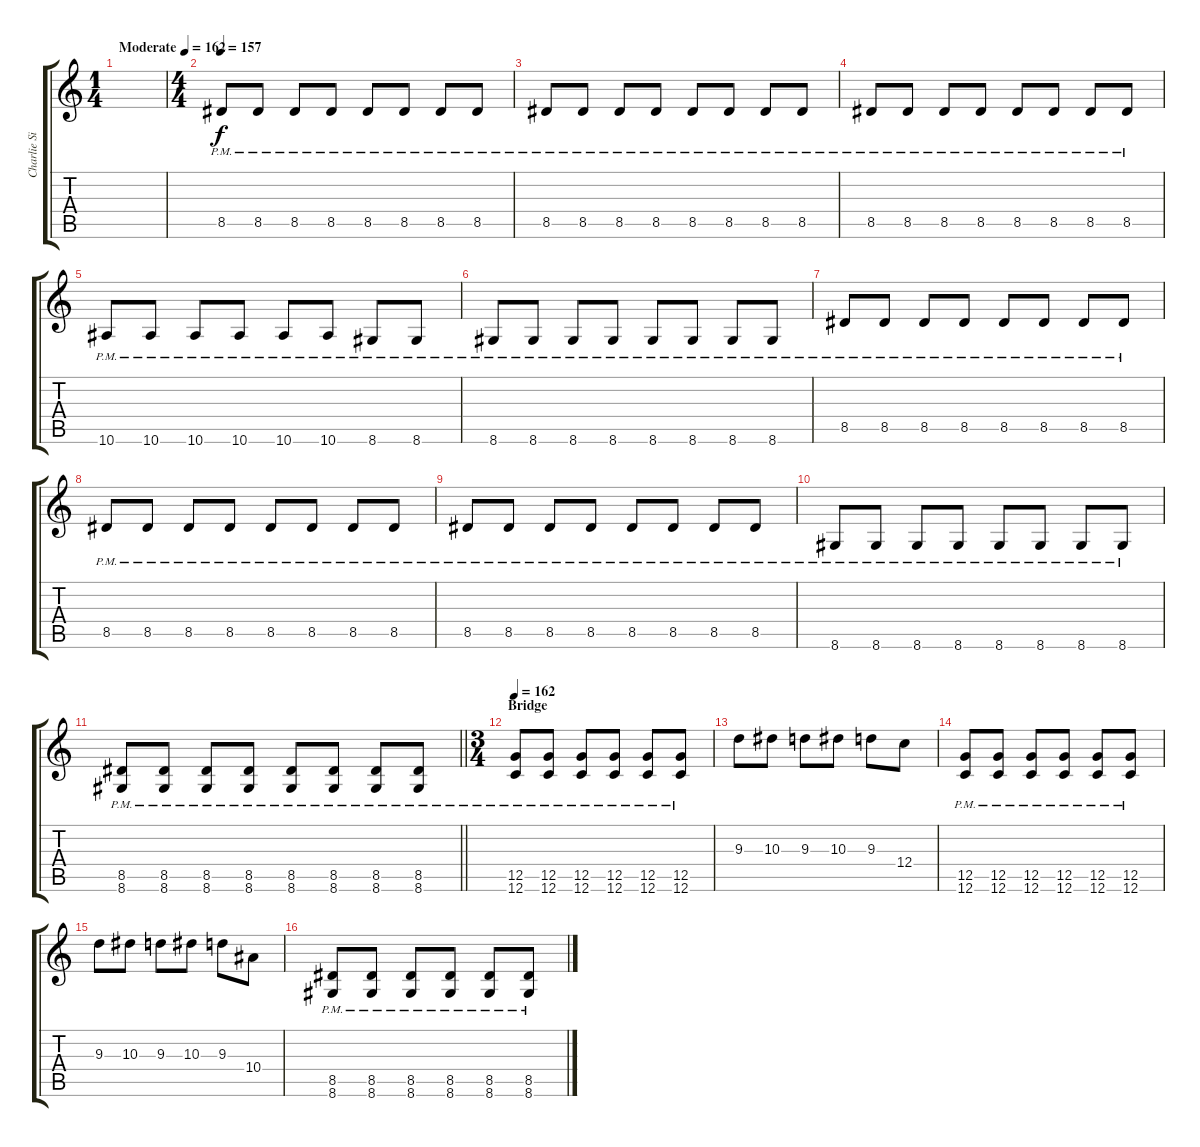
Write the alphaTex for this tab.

\track ("Charlie Simpson" "Charlie Si") {instrument distortionguitar}
\staff {score tabs}
\tuning (D4 A3 F3 C3 G2 C2) {hide}
\ts (1 4)
\tempo (162 "Moderate")
\clef g2
\ks c
|
\ts (4 4)
\tempo 157
8.5{pm}.8{instrument electricguitarmuted} 8.5{pm}.8 8.5{pm}.8 8.5{pm}.8 8.5{pm}.8 8.5{pm}.8 8.5{pm}.8 8.5{pm}.8 |
8.5{pm}.8 8.5{pm}.8 8.5{pm}.8 8.5{pm}.8 8.5{pm}.8 8.5{pm}.8 8.5{pm}.8 8.5{pm}.8 |
8.5{pm}.8 8.5{pm}.8 8.5{pm}.8 8.5{pm}.8 8.5{pm}.8 8.5{pm}.8 8.5{pm}.8 8.5{pm}.8 |
10.6{pm}.8 10.6{pm}.8 10.6{pm}.8 10.6{pm}.8 10.6{pm}.8 10.6{pm}.8 8.6{pm}.8 8.6{pm}.8 |
8.6{pm}.8 8.6{pm}.8 8.6{pm}.8 8.6{pm}.8 8.6{pm}.8 8.6{pm}.8 8.6{pm}.8 8.6{pm}.8 |
8.5{pm}.8 8.5{pm}.8 8.5{pm}.8 8.5{pm}.8 8.5{pm}.8 8.5{pm}.8 8.5{pm}.8 8.5{pm}.8 |
8.5{pm}.8 8.5{pm}.8 8.5{pm}.8 8.5{pm}.8 8.5{pm}.8 8.5{pm}.8 8.5{pm}.8 8.5{pm}.8 |
8.5{pm}.8 8.5{pm}.8 8.5{pm}.8 8.5{pm}.8 8.5{pm}.8 8.5{pm}.8 8.5{pm}.8 8.5{pm}.8 |
8.6{pm}.8 8.6{pm}.8 8.6{pm}.8 8.6{pm}.8 8.6{pm}.8 8.6{pm}.8 8.6{pm}.8 8.6{pm}.8 |
\barLineRight lightlight
(8.5{pm} 8.6{pm}).8 (8.5{pm} 8.6{pm}).8 (8.5{pm} 8.6{pm}).8 (8.5{pm} 8.6{pm}).8 (8.5{pm} 8.6{pm}).8 (8.5{pm} 8.6{pm}).8 (8.5{pm} 8.6{pm}).8 (8.5{pm} 8.6{pm}).8 |
\ts (3 4)
\section ("" "Bridge")
\tempo 162
(12.5{pm} 12.6{pm}).8{volume 13 instrument distortionguitar} (12.5{pm} 12.6{pm}).8 (12.5{pm} 12.6{pm}).8 (12.5{pm} 12.6{pm}).8 (12.5{pm} 12.6{pm}).8 (12.5{pm} 12.6{pm}).8 |
9.3.8 10.3.8 9.3.8 10.3.8 9.3.8 12.4.8 |
(12.5{pm} 12.6{pm}).8 (12.5{pm} 12.6{pm}).8 (12.5{pm} 12.6{pm}).8 (12.5{pm} 12.6{pm}).8 (12.5{pm} 12.6{pm}).8 (12.5{pm} 12.6{pm}).8 |
9.3.8 10.3.8 9.3.8 10.3.8 9.3.8 10.4.8 |
(8.5{pm} 8.6{pm}).8 (8.5{pm} 8.6{pm}).8 (8.5{pm} 8.6{pm}).8 (8.5{pm} 8.6{pm}).8 (8.5{pm} 8.6{pm}).8 (8.5{pm} 8.6).8
